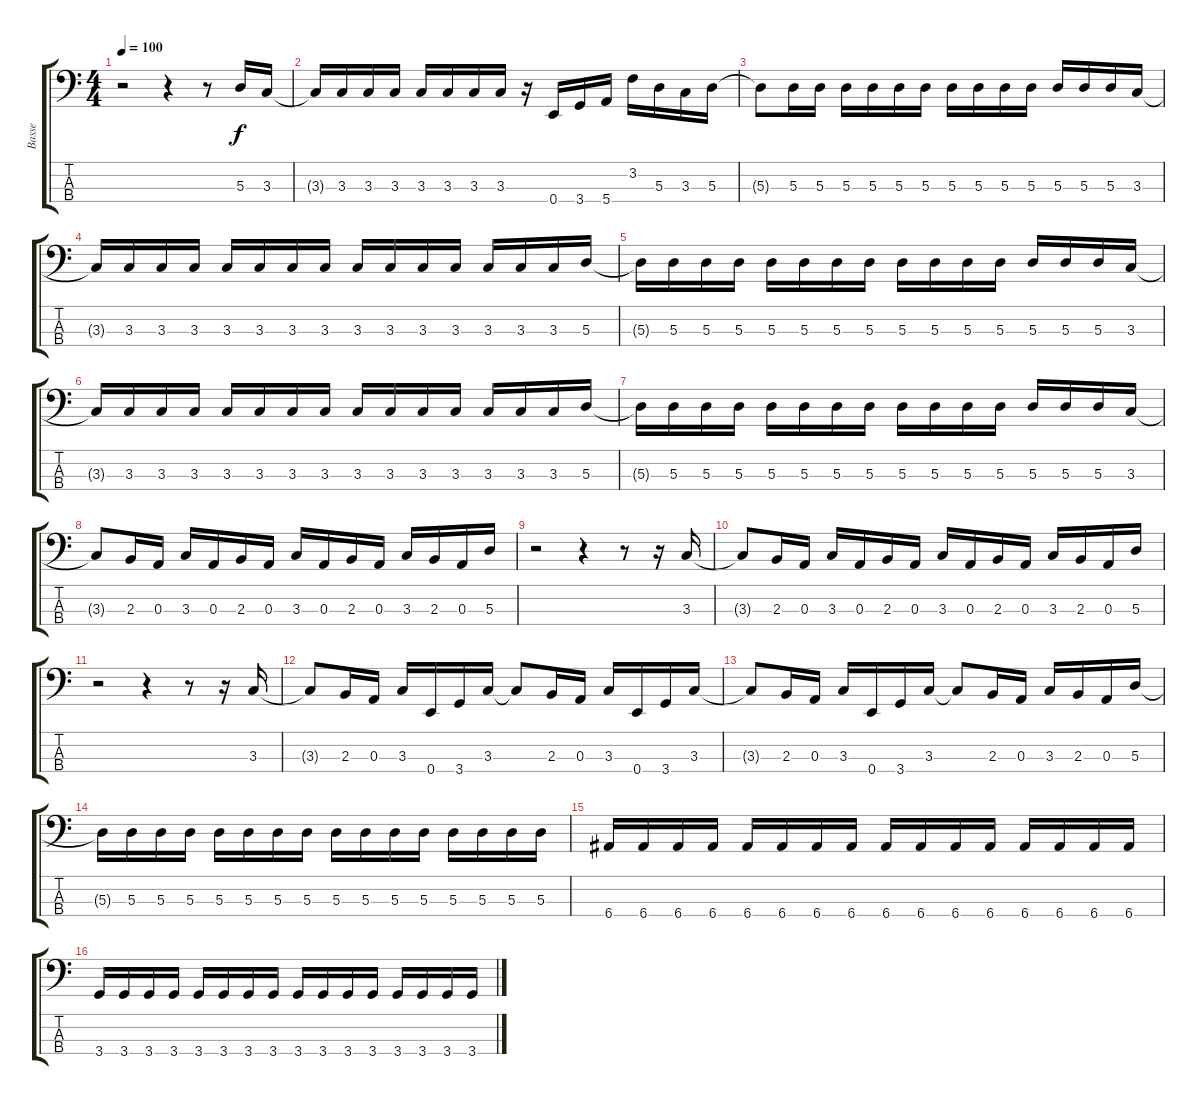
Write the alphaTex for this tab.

\track ("Basse" "Basse") {instrument electricbassfinger}
\staff {score tabs}
\tuning (G2 D2 A1 E1) {hide}
\ts (4 4)
\tempo 100
\clef f4
\ks c
r.2{dy f} r.4 r.8 5.3.16 3.3.16 |
3.3{t}.16 3.3.16 3.3.16 3.3.16 3.3.16 3.3.16 3.3.16 3.3.16 r.16 0.4.16 3.4.16 5.4.16 3.2.16 5.3.16 3.3.16 5.3.16 |
5.3{t}.8 5.3.16 5.3.16 5.3.16 5.3.16 5.3.16 5.3.16 5.3.16 5.3.16 5.3.16 5.3.16 5.3.16 5.3.16 5.3.16 3.3.16 |
3.3{t}.16 3.3.16 3.3.16 3.3.16 3.3.16 3.3.16 3.3.16 3.3.16 3.3.16 3.3.16 3.3.16 3.3.16 3.3.16 3.3.16 3.3.16 5.3.16 |
5.3{t}.16 5.3.16 5.3.16 5.3.16 5.3.16 5.3.16 5.3.16 5.3.16 5.3.16 5.3.16 5.3.16 5.3.16 5.3.16 5.3.16 5.3.16 3.3.16 |
3.3{t}.16 3.3.16 3.3.16 3.3.16 3.3.16 3.3.16 3.3.16 3.3.16 3.3.16 3.3.16 3.3.16 3.3.16 3.3.16 3.3.16 3.3.16 5.3.16 |
5.3{t}.16 5.3.16 5.3.16 5.3.16 5.3.16 5.3.16 5.3.16 5.3.16 5.3.16 5.3.16 5.3.16 5.3.16 5.3.16 5.3.16 5.3.16 3.3.16 |
3.3{t}.8 2.3.16 0.3.16 3.3.16 0.3.16 2.3.16 0.3.16 3.3.16 0.3.16 2.3.16 0.3.16 3.3.16 2.3.16 0.3.16 5.3.16 |
r.2 r.4 r.8 r.16 3.3.16 |
3.3{t}.8 2.3.16 0.3.16 3.3.16 0.3.16 2.3.16 0.3.16 3.3.16 0.3.16 2.3.16 0.3.16 3.3.16 2.3.16 0.3.16 5.3.16 |
r.2 r.4 r.8 r.16 3.3.16 |
3.3{t}.8 2.3.16 0.3.16 3.3.16 0.4.16 3.4.16 3.3.16 3.3{t}.8 2.3.16 0.3.16 3.3.16 0.4.16 3.4.16 3.3.16 |
3.3{t}.8 2.3.16 0.3.16 3.3.16 0.4.16 3.4.16 3.3.16 3.3{t}.8 2.3.16 0.3.16 3.3.16 2.3.16 0.3.16 5.3.16 |
5.3{t}.16 5.3.16 5.3.16 5.3.16 5.3.16 5.3.16 5.3.16 5.3.16 5.3.16 5.3.16 5.3.16 5.3.16 5.3.16 5.3.16 5.3.16 5.3.16 |
6.4.16 6.4.16 6.4.16 6.4.16 6.4.16 6.4.16 6.4.16 6.4.16 6.4.16 6.4.16 6.4.16 6.4.16 6.4.16 6.4.16 6.4.16 6.4.16 |
3.4.16 3.4.16 3.4.16 3.4.16 3.4.16 3.4.16 3.4.16 3.4.16 3.4.16 3.4.16 3.4.16 3.4.16 3.4.16 3.4.16 3.4.16 3.4.16
